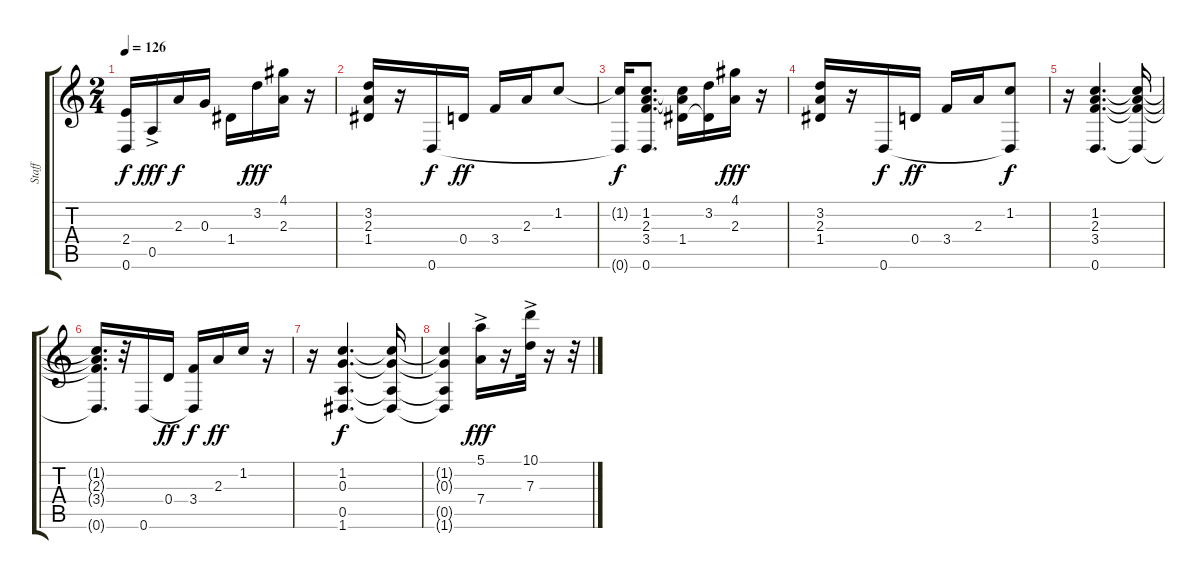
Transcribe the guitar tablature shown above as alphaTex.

\track ("Staff" "Staff") {instrument acousticguitarnylon}
\staff {score tabs}
\tuning (E4 B3 G3 D3 A2 D2) {hide}
\ts (2 4)
\tempo 126
\clef g2
\ks c
(2.4 0.6{t}).16{dy f} 0.5{ac}.16{dy fff} 2.3.16{dy f} 0.3.16 1.4.16 3.2.16{dy fff} (4.1 2.3).16 r.16 |
(3.2 2.3 1.4).16 r.16 0.6.16{dy f} 0.4.16{dy ff} 3.4.16 2.3.16 1.2.8 |
(1.2{t} 0.6{t}).16{dy f} (1.2 2.3 3.4 0.6).8{d} (1.2{t} 2.3{t} 1.4).16 (3.2 1.4{t}).16 (4.1 2.3).16{dy fff} r.16 |
(3.2 2.3 1.4).16 r.16 0.6.16{dy f} 0.4.16{dy ff} 3.4.16 2.3.16 (1.2 0.6{t}).8{dy f} |
r.16 (1.2 2.3 3.4 0.6).4{d} (1.2{t} 2.3{t} 3.4{t} 0.6{t}).16 |
(1.2{t} 2.3{t} 3.4{t} 0.6{t}).16{d} r.32 0.6.16 0.4.16{dy ff} (3.4 0.6{t}).16{dy f} 2.3.16{dy ff} 1.2.16 r.16 |
r.16 (1.2 0.3 0.5 1.6).4{d dy f} (1.2{t} 0.3{t} 0.5{t} 1.6{t}).16 |
(1.2{t} 0.3{t} 0.5{t} 1.6{t}).4 (5.1{ac} 7.4{ac}).16{dy fff} r.16 (10.1{ac} 7.3{ac}).32 r.16 r.32
